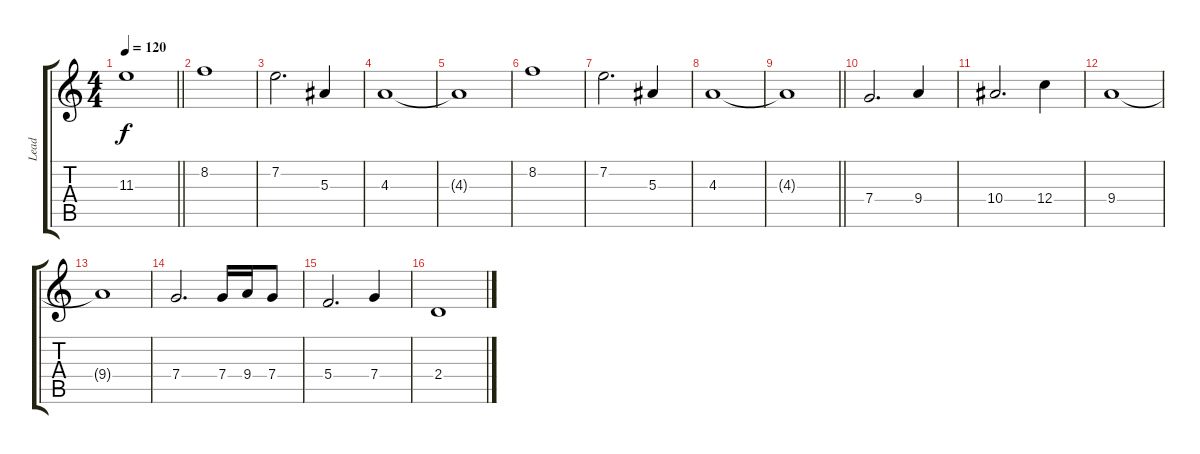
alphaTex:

\track ("Lead" "Lead") {instrument distortionguitar}
\staff {score tabs}
\tuning (D4 A3 F3 C3 G2 D2) {hide}
\ts (4 4)
\tempo 120
\clef g2
\barLineRight lightlight
\ks c
11.3{t}.1{dy f} |
8.2.1 |
7.2.2{d} 5.3.4 |
4.3.1 |
4.3{t}.1 |
8.2.1 |
7.2.2{d} 5.3.4 |
4.3.1 |
\barLineRight lightlight
4.3{t}.1 |
7.4.2{d} 9.4.4 |
10.4.2{d} 12.4.4 |
9.4.1 |
9.4{t}.1 |
7.4.2{d} 7.4.16 9.4.16 7.4.8 |
5.4.2{d} 7.4.4 |
2.4.1
